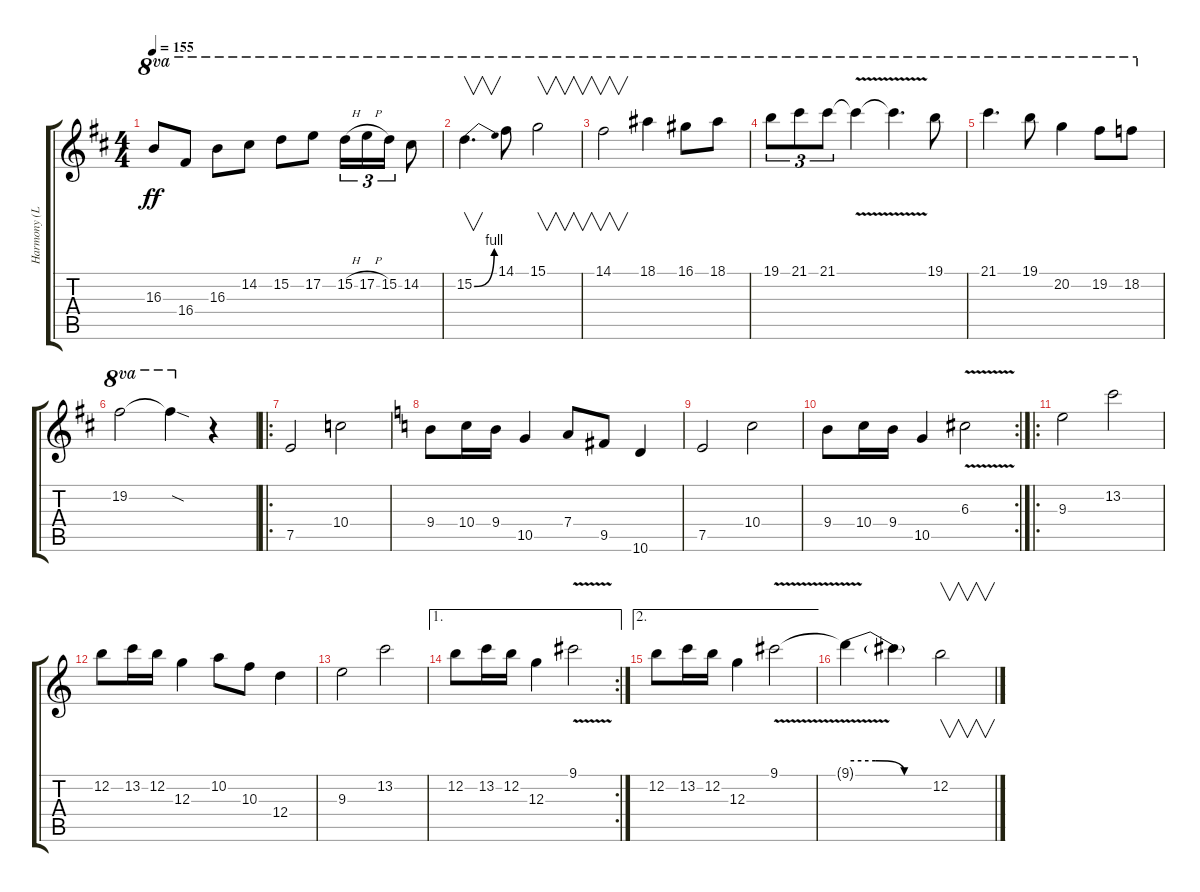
\track ("Harmony (Left channel)" "Harmony (L") {instrument overdrivenguitar}
\staff {score tabs}
\tuning (E4 B3 G3 D3 A2 E2) {hide}
\ts (4 4)
\tempo 155
\clef g2
\ks d
16.3.8{ot 8va dy ff} 16.4.8{ot 8va} 16.3.8{ot 8va} 14.2.8{ot 8va} 15.2.8{ot 8va} 17.2.8{ot 8va} 15.2{h}.16{tu (3 2) ot 8va} 17.2{h}.16{tu (3 2) ot 8va} 15.2.16{tu (3 2) ot 8va} 14.2.8{ot 8va} |
15.2{be (bend 0 0 60 4)}.4{v d ot 8va} 14.1.8{ot 8va} 15.1.2{v ot 8va} |
14.1.2{v ot 8va} 18.1.4{ot 8va} 16.1.8{ot 8va} 18.1.8{ot 8va} |
19.1.8{tu (3 2) ot 8va} 21.1.8{tu (3 2) ot 8va} 21.1.8{tu (3 2) ot 8va} 21.1{v t}.4{ot 8va} 21.1{v t}.4{d ot 8va} 19.1.8{ot 8va} |
21.1.4{d ot 8va} 19.1.8{ot 8va} 20.2.4{ot 8va} 19.2.8{ot 8va} 18.2.8{ot 8va} |
19.2.2{ot 8va} 19.2{sod t}.4{ot 8va} r.4 |
\ro
7.5.2 10.4.2 |
\ks c
9.4.8 10.4.16 9.4.16 10.5.4 7.4.8 9.5.8 10.6.4 |
7.5.2 10.4.2 |
\rc 2
9.4.8 10.4.16 9.4.16 10.5.4 6.3{v}.2 |
\ro
9.3.2 13.2.2 |
12.2.8 13.2.16 12.2.16 12.3.4 10.2.8 10.3.8 12.4.4 |
9.3.2 13.2.2 |
\ae 1
\rc 2
12.2.8 13.2.16 12.2.16 12.3.4 9.1{v}.2 |
\ae 2
12.2.8 13.2.16 12.2.16 12.3.4 9.1{v}.2 |
9.1{be (custom 0 2 20 2 40 0 60 0) t}.4 9.1{t}.4 12.2.2{v}
